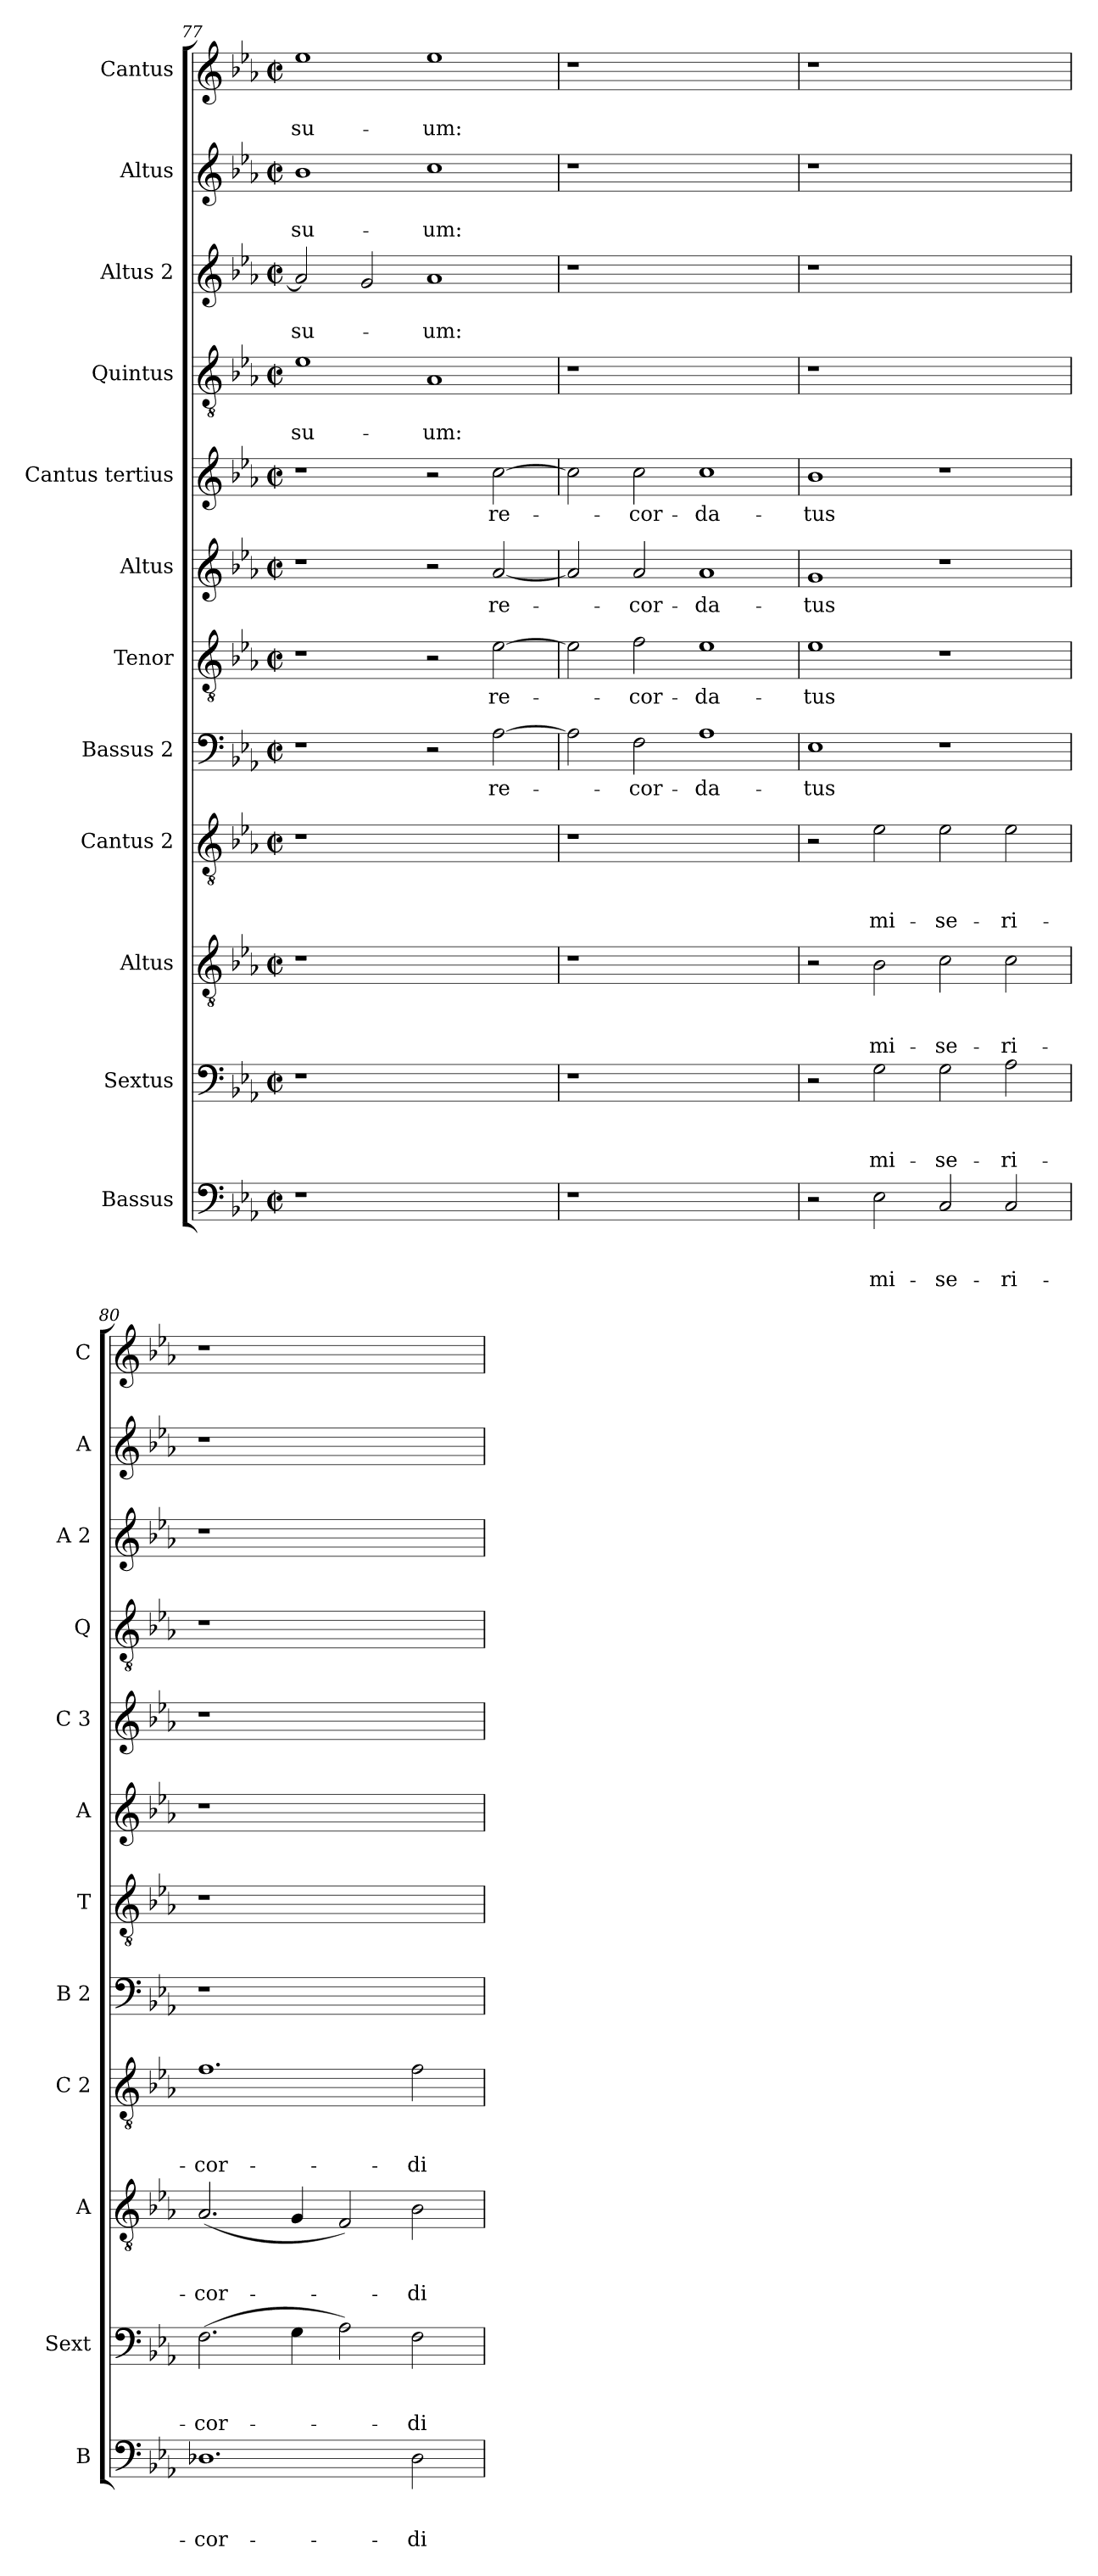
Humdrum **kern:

**kern	**text	**text	**text	**kern	**text	**text	**text	**kern	**text	**text	**text	**kern	**text	**text	**text	**kern	**text	**kern	**text	**kern	**text	**kern	**text	**kern	**text	**text	**kern	**text	**text	**kern	**text	**text	**kern	**text	**text
*part12	*part12	*part12	*part12	*part11	*part11	*part11	*part11	*part10	*part10	*part10	*part10	*part9	*part9	*part9	*part9	*part8	*part8	*part7	*part7	*part6	*part6	*part5	*part5	*part4	*part4	*part4	*part3	*part3	*part3	*part2	*part2	*part2	*part1	*part1	*part1
*staff12	*staff12	*staff12	*staff12	*staff11	*staff11	*staff11	*staff11	*staff10	*staff10	*staff10	*staff10	*staff9	*staff9	*staff9	*staff9	*staff8	*staff8	*staff7	*staff7	*staff6	*staff6	*staff5	*staff5	*staff4	*staff4	*staff4	*staff3	*staff3	*staff3	*staff2	*staff2	*staff2	*staff1	*staff1	*staff1
*I"Bassus	*	*	*	*I"Sextus	*	*	*	*I"Altus	*	*	*	*I"Cantus 2	*	*	*	*I"Bassus 2	*	*I"Tenor	*	*I"Altus	*	*I"Cantus  tertius	*	*I"Quintus	*	*	*I"Altus 2	*	*	*I"Altus	*	*	*I"Cantus	*	*
*I'B	*	*	*	*I'Sext	*	*	*	*I'A	*	*	*	*I'C 2	*	*	*	*I'B 2	*	*I'T	*	*I'A	*	*I'C 3	*	*I'Q	*	*	*I'A 2	*	*	*I'A	*	*	*I'C	*	*
*clefF4	*	*	*	*clefF4	*	*	*	*clefGv2	*	*	*	*clefGv2	*	*	*	*clefF4	*	*clefGv2	*	*clefG2	*	*clefG2	*	*clefGv2	*	*	*clefG2	*	*	*clefG2	*	*	*clefG2	*	*
*k[b-e-a-]	*	*	*	*k[b-e-a-]	*	*	*	*k[b-e-a-]	*	*	*	*k[b-e-a-]	*	*	*	*k[b-e-a-]	*	*k[b-e-a-]	*	*k[b-e-a-]	*	*k[b-e-a-]	*	*k[b-e-a-]	*	*	*k[b-e-a-]	*	*	*k[b-e-a-]	*	*	*k[b-e-a-]	*	*
*E-:	*	*	*	*E-:	*	*	*	*E-:	*	*	*	*E-:	*	*	*	*E-:	*	*E-:	*	*E-:	*	*E-:	*	*E-:	*	*	*E-:	*	*	*E-:	*	*	*E-:	*	*
*M2/2	*	*	*	*M2/2	*	*	*	*M2/2	*	*	*	*M2/2	*	*	*	*M2/2	*	*M2/2	*	*M2/2	*	*M2/2	*	*M2/2	*	*	*M2/2	*	*	*M2/2	*	*	*M2/2	*	*
*met(c|)	*	*	*	*met(c|)	*	*	*	*met(c|)	*	*	*	*met(c|)	*	*	*	*met(c|)	*	*met(c|)	*	*met(c|)	*	*met(c|)	*	*met(c|)	*	*	*met(c|)	*	*	*met(c|)	*	*	*met(c|)	*	*
=77	=77	=77	=77	=77	=77	=77	=77	=77	=77	=77	=77	=77	=77	=77	=77	=77	=77	=77	=77	=77	=77	=77	=77	=77	=77	=77	=77	=77	=77	=77	=77	=77	=77	=77	=77
!	!	!	!	!	!	!	!	!	!	!	!	!	!	!	!	!	!	!	!	!	!	!	!	!	!	!LO:LY:b	!	!	!LO:LY:b	!	!	!LO:LY:b	!	!	!LO:LY:b
1r	.	.	.	1r	.	.	.	1r	.	.	.	1r	.	.	.	1r	.	1r	.	1r	.	1r	.	1e-	.	su-	2a-/]	.	su-	1b-	.	su-	1ee-	.	su-
.	.	.	.	.	.	.	.	.	.	.	.	.	.	.	.	.	.	.	.	.	.	.	.	.	.	.	2g/	.	.	.	.	.	.	.	.
!	!	!	!	!	!	!	!	!	!	!	!	!	!	!	!	!	!	!	!	!	!	!	!	!	!	!LO:LY:b	!	!	!LO:LY:b	!	!	!LO:LY:b	!	!	!LO:LY:b
1ryy	.	.	.	1ryy	.	.	.	1ryy	.	.	.	1ryy	.	.	.	2r	.	2r	.	2r	.	2r	.	1A-	.	-um:	1a-	.	-um:	1cc	.	-um:	1ee-	.	-um:
!	!	!	!	!	!	!	!	!	!	!	!	!	!	!	!	!	!LO:LY:b	!	!LO:LY:b	!	!LO:LY:b	!	!LO:LY:b	!	!	!	!	!	!	!	!	!	!	!	!
.	.	.	.	.	.	.	.	.	.	.	.	.	.	.	.	[2A-\	re-	[2e-\	re-	[2a-/	re-	[2cc\	re-	.	.	.	.	.	.	.	.	.	.	.	.
!!LO:PB:g=z
=78	=78	=78	=78	=78	=78	=78	=78	=78	=78	=78	=78	=78	=78	=78	=78	=78	=78	=78	=78	=78	=78	=78	=78	=78	=78	=78	=78	=78	=78	=78	=78	=78	=78	=78	=78
1r	.	.	.	1r	.	.	.	1r	.	.	.	1r	.	.	.	2A-\]	.	2e-\]	.	2a-/]	.	2cc\]	.	1r	.	.	1r	.	.	1r	.	.	1r	.	.
!	!	!	!	!	!	!	!	!	!	!	!	!	!	!	!	!	!LO:LY:b	!	!LO:LY:b	!	!LO:LY:b	!	!LO:LY:b	!	!	!	!	!	!	!	!	!	!	!	!
.	.	.	.	.	.	.	.	.	.	.	.	.	.	.	.	2F\	-cor-	2f\	-cor-	2a-/	-cor-	2cc\	-cor-	.	.	.	.	.	.	.	.	.	.	.	.
!	!	!	!	!	!	!	!	!	!	!	!	!	!	!	!	!	!LO:LY:b	!	!LO:LY:b	!	!LO:LY:b	!	!LO:LY:b	!	!	!	!	!	!	!	!	!	!	!	!
1ryy	.	.	.	1ryy	.	.	.	1ryy	.	.	.	1ryy	.	.	.	1A-	-da-	1e-	-da-	1a-	-da-	1cc	-da-	1ryy	.	.	1ryy	.	.	1ryy	.	.	1ryy	.	.
=79	=79	=79	=79	=79	=79	=79	=79	=79	=79	=79	=79	=79	=79	=79	=79	=79	=79	=79	=79	=79	=79	=79	=79	=79	=79	=79	=79	=79	=79	=79	=79	=79	=79	=79	=79
!	!	!	!	!	!	!	!	!	!	!	!	!	!	!	!	!	!LO:LY:b	!	!LO:LY:b	!	!LO:LY:b	!	!LO:LY:b	!	!	!	!	!	!	!	!	!	!	!	!
2r	.	.	.	2r	.	.	.	2r	.	.	.	2r	.	.	.	1E-	-tus	1e-	-tus	1g	-tus	1b-	-tus	1r	.	.	1r	.	.	1r	.	.	1r	.	.
!	!	!	!LO:LY:b	!	!	!	!LO:LY:b	!	!	!	!LO:LY:b	!	!	!	!LO:LY:b	!	!	!	!	!	!	!	!	!	!	!	!	!	!	!	!	!	!	!	!
2E-\	.	.	mi-	2G\	.	.	mi-	2B-\	.	.	mi-	2e-\	.	.	mi-	.	.	.	.	.	.	.	.	.	.	.	.	.	.	.	.	.	.	.	.
!	!	!	!LO:LY:b	!	!	!	!LO:LY:b	!	!	!	!LO:LY:b	!	!	!	!LO:LY:b	!	!	!	!	!	!	!	!	!	!	!	!	!	!	!	!	!	!	!	!
2C/	.	.	-se-	2G\	.	.	-se-	2c\	.	.	-se-	2e-\	.	.	-se-	1r	.	1r	.	1r	.	1r	.	1ryy	.	.	1ryy	.	.	1ryy	.	.	1ryy	.	.
!	!	!	!LO:LY:b	!	!	!	!LO:LY:b	!	!	!	!LO:LY:b	!	!	!	!LO:LY:b	!	!	!	!	!	!	!	!	!	!	!	!	!	!	!	!	!	!	!	!
2C/	.	.	-ri-	2A-\	.	.	-ri-	2c\	.	.	-ri-	2e-\	.	.	-ri-	.	.	.	.	.	.	.	.	.	.	.	.	.	.	.	.	.	.	.	.
=80	=80	=80	=80	=80	=80	=80	=80	=80	=80	=80	=80	=80	=80	=80	=80	=80	=80	=80	=80	=80	=80	=80	=80	=80	=80	=80	=80	=80	=80	=80	=80	=80	=80	=80	=80
!	!	!	!LO:LY:b	!	!	!	!LO:LY:b	!	!	!	!LO:LY:b	!	!	!	!LO:LY:b	!	!	!	!	!	!	!	!	!	!	!	!	!	!	!	!	!	!	!	!
1.D-X	.	.	-cor-	(>2.F\	.	.	-cor-	(<2.A-/	.	.	-cor-	1.f	.	.	-cor-	1r	.	1r	.	1r	.	1r	.	1r	.	.	1r	.	.	1r	.	.	1r	.	.
.	.	.	.	4G\	.	.	.	4G/	.	.	.	.	.	.	.	.	.	.	.	.	.	.	.	.	.	.	.	.	.	.	.	.	.	.	.
.	.	.	.	2A-\)	.	.	.	2F/)	.	.	.	.	.	.	.	1ryy	.	1ryy	.	1ryy	.	1ryy	.	1ryy	.	.	1ryy	.	.	1ryy	.	.	1ryy	.	.
!	!	!	!LO:LY:b	!	!	!	!LO:LY:b	!	!	!	!LO:LY:b	!	!	!	!LO:LY:b	!	!	!	!	!	!	!	!	!	!	!	!	!	!	!	!	!	!	!	!
2D-\	.	.	-di-	2F\	.	.	-di-	2B-\	.	.	-di-	2f\	.	.	-di-	.	.	.	.	.	.	.	.	.	.	.	.	.	.	.	.	.	.	.	.
=	=	=	=	=	=	=	=	=	=	=	=	=	=	=	=	=	=	=	=	=	=	=	=	=	=	=	=	=	=	=	=	=	=	=	=
*-	*-	*-	*-	*-	*-	*-	*-	*-	*-	*-	*-	*-	*-	*-	*-	*-	*-	*-	*-	*-	*-	*-	*-	*-	*-	*-	*-	*-	*-	*-	*-	*-	*-	*-	*-
